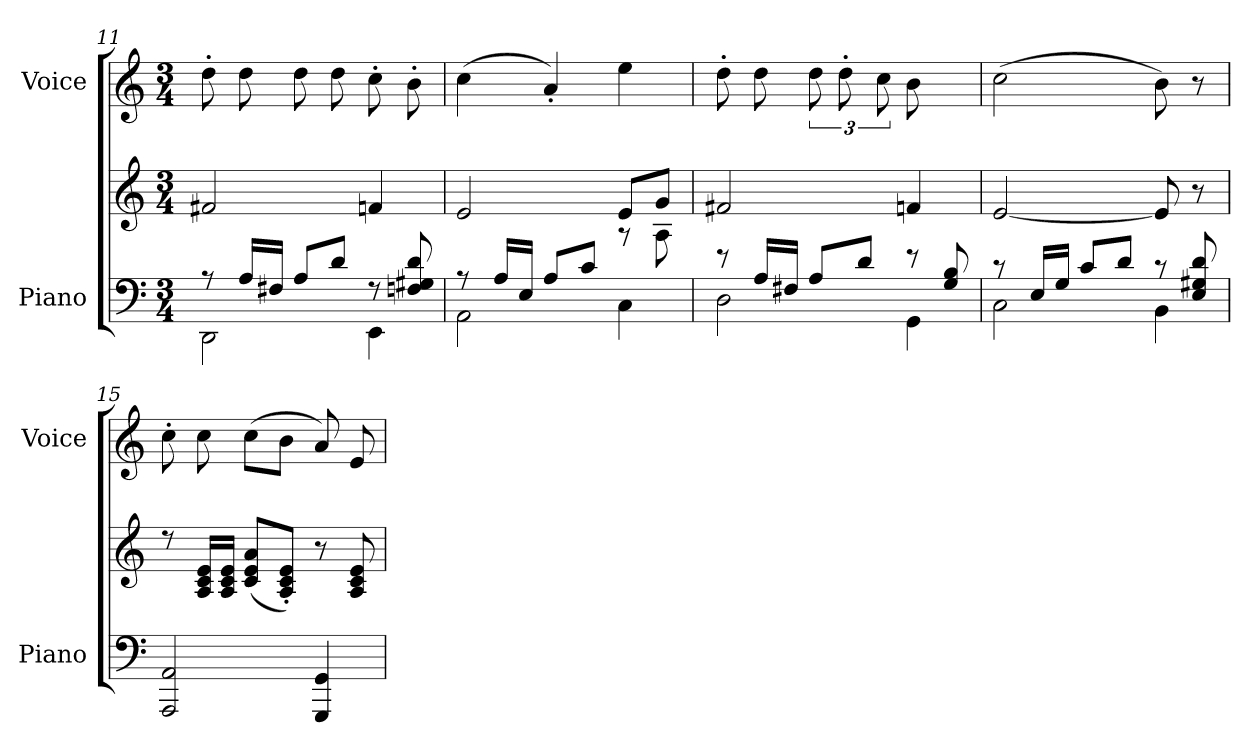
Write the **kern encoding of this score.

**kern	**kern	**kern
*part2	*part2	*part1
*staff3	*staff2	*staff1
*I"Piano	*	*I"Voice
*I'Piano	*	*I'Voice
*clefF4	*clefG2	*clefG2
*M3/4	*M3/4	*M3/4
=11	=11	=11
*^	*	*
8rG	2DD\	2f#X/	8dd'<\
16A/LL	.	.	8dd\
16F#X/JJ	.	.	.
8A/L	.	.	8dd\
8d/J	.	.	8dd\
8rF	4EE\	4fn/	8cc'<\
8Fn/ 8G#X/ 8d/	.	.	8b'<\
!!LO:LB:g=z
=12	=12	=12	=12
*	*	*^	*
8rA	2AA\	2e/	2ryy	(>4cc\
16A/LL	.	.	.	.
16E/JJ	.	.	.	.
8A/L	.	.	.	4a'</)
8c/J	.	.	.	.
4ryy	4C\	8rA	8e/L	4ee\
.	.	8A\	8g/J	.
*	*	*v	*v	*
=13	=13	=13	=13
8rd	2D\	2f#X/	8dd'<\
16A/LL	.	.	8dd\
16F#X/JJ	.	.	.
8A/L	.	.	12dd\
.	.	.	12dd'<'<\
8d/J	.	.	.
.	.	.	12cc\
8rd	4GG\	4fn/	8b\
8G/ 8B/	.	.	8ryy
=14	=14	=14	=14
8rc	2C\	[<2e/	(>2cc\
16E/LL	.	.	.
16G/JJ	.	.	.
8c/L	.	.	.
8d/J	.	.	.
8rc	4BB\	8e/]	8b\)
8E/ 8G#X/ 8d/	.	8r	8r
*v	*v	*	*
!!LO:LB:g=z
=15	=15	=15
2AAA/ 2AA/	8rcc	8cc'<\
.	16A/ 16c/ 16e/LL	8cc\
.	16A/ 16c/ 16e/JJ	.
.	(<8c/ 8e/ 8a/L	(>8cc\L
.	8A/'< 8c/'< 8e/'<J)	8b\J
4GGG/ 4GG/	8r	8a/)
.	8A/ 8c/ 8e/	8e/
=	=	=
*-	*-	*-
